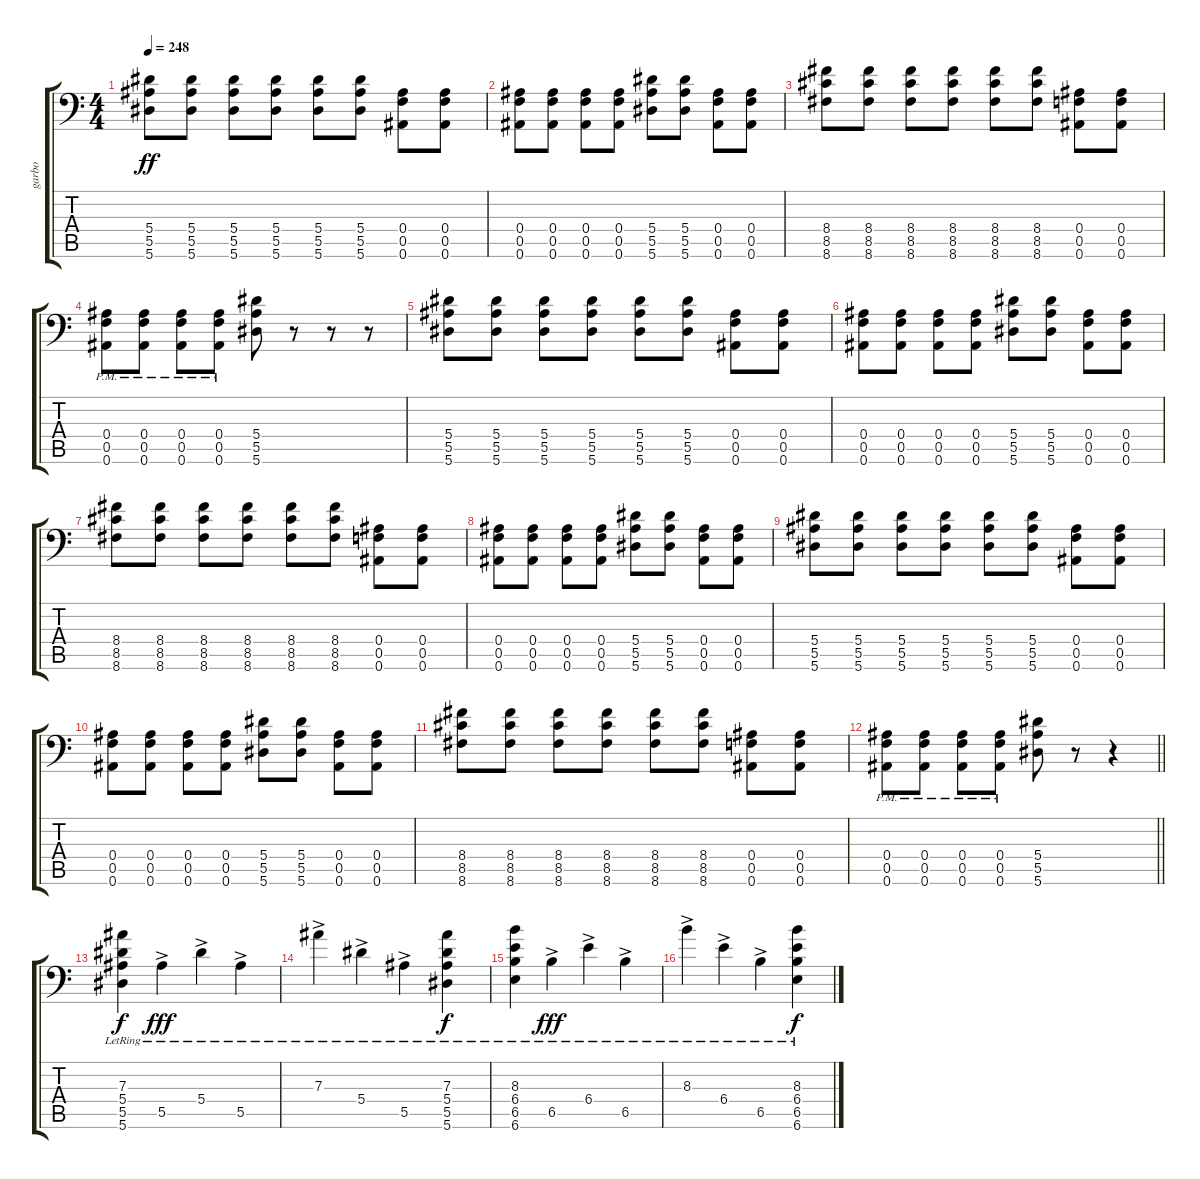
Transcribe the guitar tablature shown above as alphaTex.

\track ("garbo" "garbo") {instrument overdrivenguitar}
\staff {score tabs}
\tuning (C4 G3 Eb3 Bb2 F2 Bb1) {hide}
\ts (4 4)
\tempo 248
\clef f4
\ks c
(5.4 5.5 5.6).8{dy ff} (5.4 5.5 5.6).8 (5.4 5.5 5.6).8 (5.4 5.5 5.6).8 (5.4 5.5 5.6).8 (5.4 5.5 5.6).8 (0.4 0.5 0.6).8 (0.4 0.5 0.6).8 |
(0.4 0.5 0.6).8 (0.4 0.5 0.6).8 (0.4 0.5 0.6).8 (0.4 0.5 0.6).8 (5.4 5.5 5.6).8 (5.4 5.5 5.6).8 (0.4 0.5 0.6).8 (0.4 0.5 0.6).8 |
(8.4 8.5 8.6).8 (8.4 8.5 8.6).8 (8.4 8.5 8.6).8 (8.4 8.5 8.6).8 (8.4 8.5 8.6).8 (8.4 8.5 8.6).8 (0.4 0.5 0.6).8 (0.4 0.5 0.6).8 |
(0.4{pm} 0.5{pm} 0.6{pm}).8 (0.4{pm} 0.5{pm} 0.6{pm}).8 (0.4{pm} 0.5{pm} 0.6{pm}).8 (0.4{pm} 0.5{pm} 0.6{pm}).8 (5.4 5.5 5.6).8 r.8 r.8 r.8 |
(5.4 5.5 5.6).8 (5.4 5.5 5.6).8 (5.4 5.5 5.6).8 (5.4 5.5 5.6).8 (5.4 5.5 5.6).8 (5.4 5.5 5.6).8 (0.4 0.5 0.6).8 (0.4 0.5 0.6).8 |
(0.4 0.5 0.6).8 (0.4 0.5 0.6).8 (0.4 0.5 0.6).8 (0.4 0.5 0.6).8 (5.4 5.5 5.6).8 (5.4 5.5 5.6).8 (0.4 0.5 0.6).8 (0.4 0.5 0.6).8 |
(8.4 8.5 8.6).8 (8.4 8.5 8.6).8 (8.4 8.5 8.6).8 (8.4 8.5 8.6).8 (8.4 8.5 8.6).8 (8.4 8.5 8.6).8 (0.4 0.5 0.6).8 (0.4 0.5 0.6).8 |
(0.4 0.5 0.6).8 (0.4 0.5 0.6).8 (0.4 0.5 0.6).8 (0.4 0.5 0.6).8 (5.4 5.5 5.6).8 (5.4 5.5 5.6).8 (0.4 0.5 0.6).8 (0.4 0.5 0.6).8 |
(5.4 5.5 5.6).8 (5.4 5.5 5.6).8 (5.4 5.5 5.6).8 (5.4 5.5 5.6).8 (5.4 5.5 5.6).8 (5.4 5.5 5.6).8 (0.4 0.5 0.6).8 (0.4 0.5 0.6).8 |
(0.4 0.5 0.6).8 (0.4 0.5 0.6).8 (0.4 0.5 0.6).8 (0.4 0.5 0.6).8 (5.4 5.5 5.6).8 (5.4 5.5 5.6).8 (0.4 0.5 0.6).8 (0.4 0.5 0.6).8 |
(8.4 8.5 8.6).8 (8.4 8.5 8.6).8 (8.4 8.5 8.6).8 (8.4 8.5 8.6).8 (8.4 8.5 8.6).8 (8.4 8.5 8.6).8 (0.4 0.5 0.6).8 (0.4 0.5 0.6).8 |
\barLineRight lightlight
(0.4{pm} 0.5{pm} 0.6{pm}).8 (0.4{pm} 0.5{pm} 0.6{pm}).8 (0.4{pm} 0.5{pm} 0.6{pm}).8 (0.4{pm} 0.5{pm} 0.6{pm}).8 (5.4 5.5 5.6).8 r.8 r.4 |
(7.3{lr} 5.4{lr} 5.5{lr} 5.6{lr}).4{dy f} 5.5{ac lr}.4{dy fff} 5.4{ac lr}.4 5.5{ac lr}.4 |
7.3{ac lr}.4 5.4{ac lr}.4 5.5{ac lr}.4 (7.3{lr} 5.4{lr} 5.5{lr} 5.6{lr}).4{dy f} |
(8.3{lr} 6.4{lr} 6.5{lr} 6.6{lr}).4 6.5{ac lr}.4{dy fff} 6.4{ac lr}.4 6.5{ac lr}.4 |
8.3{ac lr}.4 6.4{ac lr}.4 6.5{ac lr}.4 (8.3{lr} 6.4{lr} 6.5{lr} 6.6{lr}).4{dy f}
